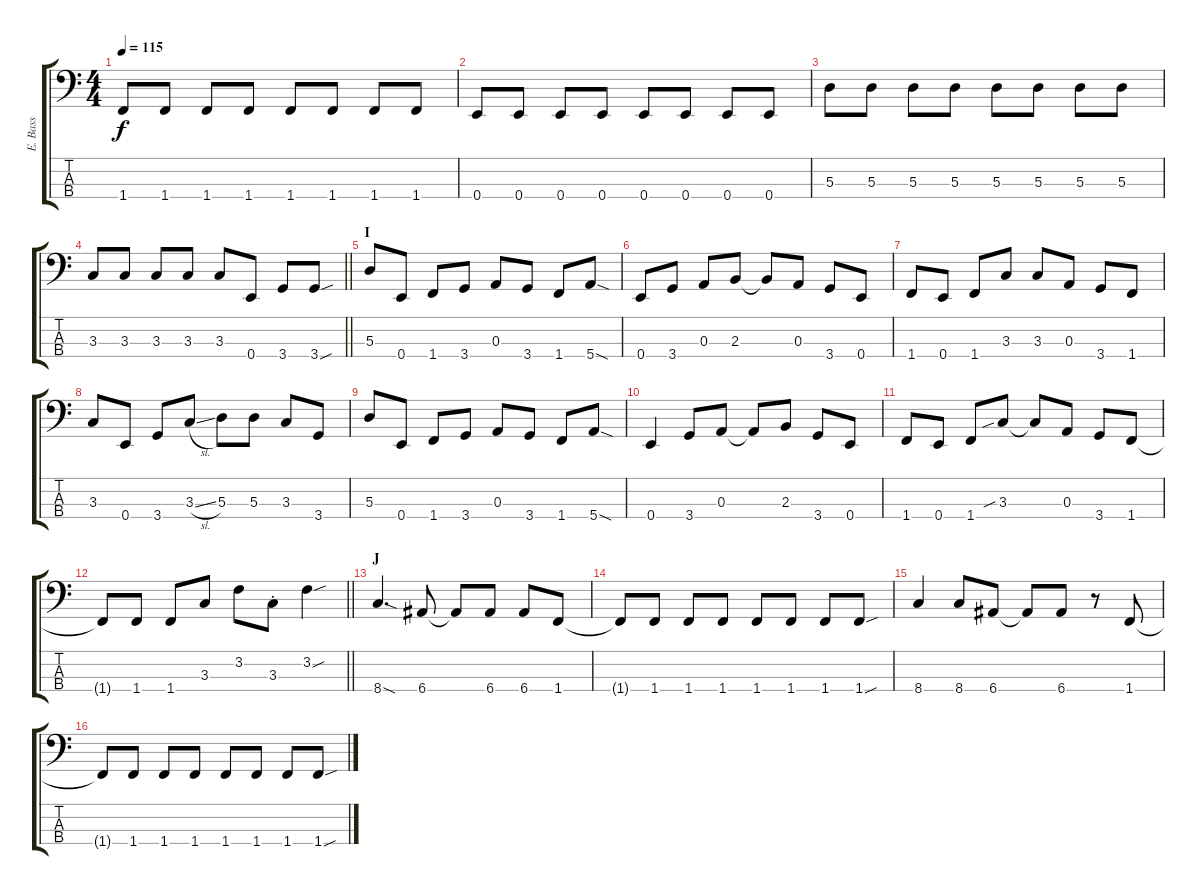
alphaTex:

\track ("E. Bass" "E. Bass") {instrument electricbasspick}
\staff {score tabs}
\tuning (G2 D2 A1 E1) {hide}
\ts (4 4)
\tempo 115
\clef f4
\ks c
1.4.8{dy f} 1.4.8 1.4.8 1.4.8 1.4.8 1.4.8 1.4.8 1.4.8 |
0.4.8 0.4.8 0.4.8 0.4.8 0.4.8 0.4.8 0.4.8 0.4.8 |
5.3.8 5.3.8 5.3.8 5.3.8 5.3.8 5.3.8 5.3.8 5.3.8 |
\barLineRight lightlight
3.3.8 3.3.8 3.3.8 3.3.8 3.3.8 0.4.8 3.4.8 3.4{sou}.8 |
\section ("" "I")
5.3.8 0.4.8 1.4.8 3.4.8 0.3.8 3.4.8 1.4.8 5.4{sod}.8 |
0.4.8 3.4.8 0.3.8 2.3.8 2.3{t}.8 0.3.8 3.4.8 0.4.8 |
1.4.8 0.4.8 1.4.8 3.3.8 3.3.8 0.3.8 3.4.8 1.4.8 |
3.3.8 0.4.8 3.4.8 3.3{sl}.8 5.3.8 5.3.8 3.3.8 3.4.8 |
5.3.8 0.4.8 1.4.8 3.4.8 0.3.8 3.4.8 1.4.8 5.4{sod}.8 |
0.4.4 3.4.8 0.3.8 0.3{t}.8 2.3.8 3.4.8 0.4.8 |
1.4.8 0.4.8 1.4.8 3.3{sib}.8 3.3{t}.8 0.3.8 3.4.8 1.4.8 |
\barLineRight lightlight
1.4{t}.8 1.4.8 1.4.8 3.3.8 3.2.8 3.3{st}.8 3.2{sou}.4 |
\section ("" "J")
8.4{sod}.4{d} 6.4.8 6.4{t}.8 6.4.8 6.4.8 1.4.8 |
1.4{t}.8 1.4.8 1.4.8 1.4.8 1.4.8 1.4.8 1.4.8 1.4{sou}.8 |
8.4.4 8.4.8 6.4.8 6.4{t}.8 6.4.8 r.8 1.4.8 |
1.4{t}.8 1.4.8 1.4.8 1.4.8 1.4.8 1.4.8 1.4.8 1.4{sou}.8
